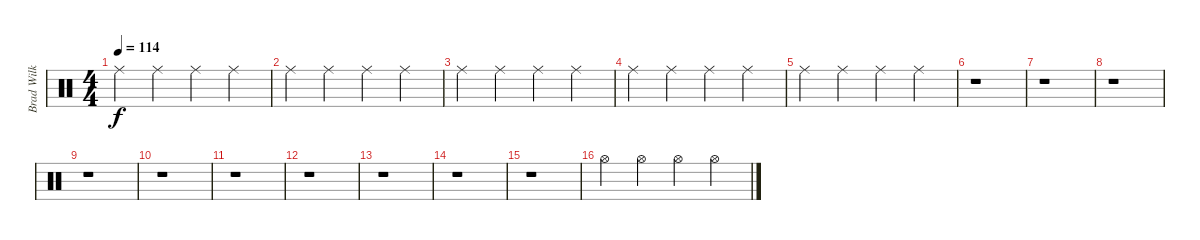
\track ("Brad Wilk - drums 2(hi-hat and ride)" "Brad Wilk ") {instrument percussion}
\staff {score}
\articulation defaults
\ts (4 4)
\tempo 114
\clef neutral
\ks c "Ride (middle)".4{dy f} "Ride (middle)".4 "Ride (middle)".4 "Ride (middle)".4
|
"Ride (middle)".4 "Ride (middle)".4 "Ride (middle)".4 "Ride (middle)".4 |
"Ride (middle)".4 "Ride (middle)".4 "Ride (middle)".4 "Ride (middle)".4 |
"Ride (middle)".4 "Ride (middle)".4 "Ride (middle)".4 "Ride (middle)".4 |
"Ride (middle)".4 "Ride (middle)".4 "Ride (middle)".4 "Ride (middle)".4 |
r.1 |
r.1 |
r.1 |
r.1 |
r.1 |
r.1 |
r.1 |
r.1 |
r.1 |
r.1 |
"Hi-Hat (open)".4 "Hi-Hat (open)".4 "Hi-Hat (open)".4 "Hi-Hat (open)".4
